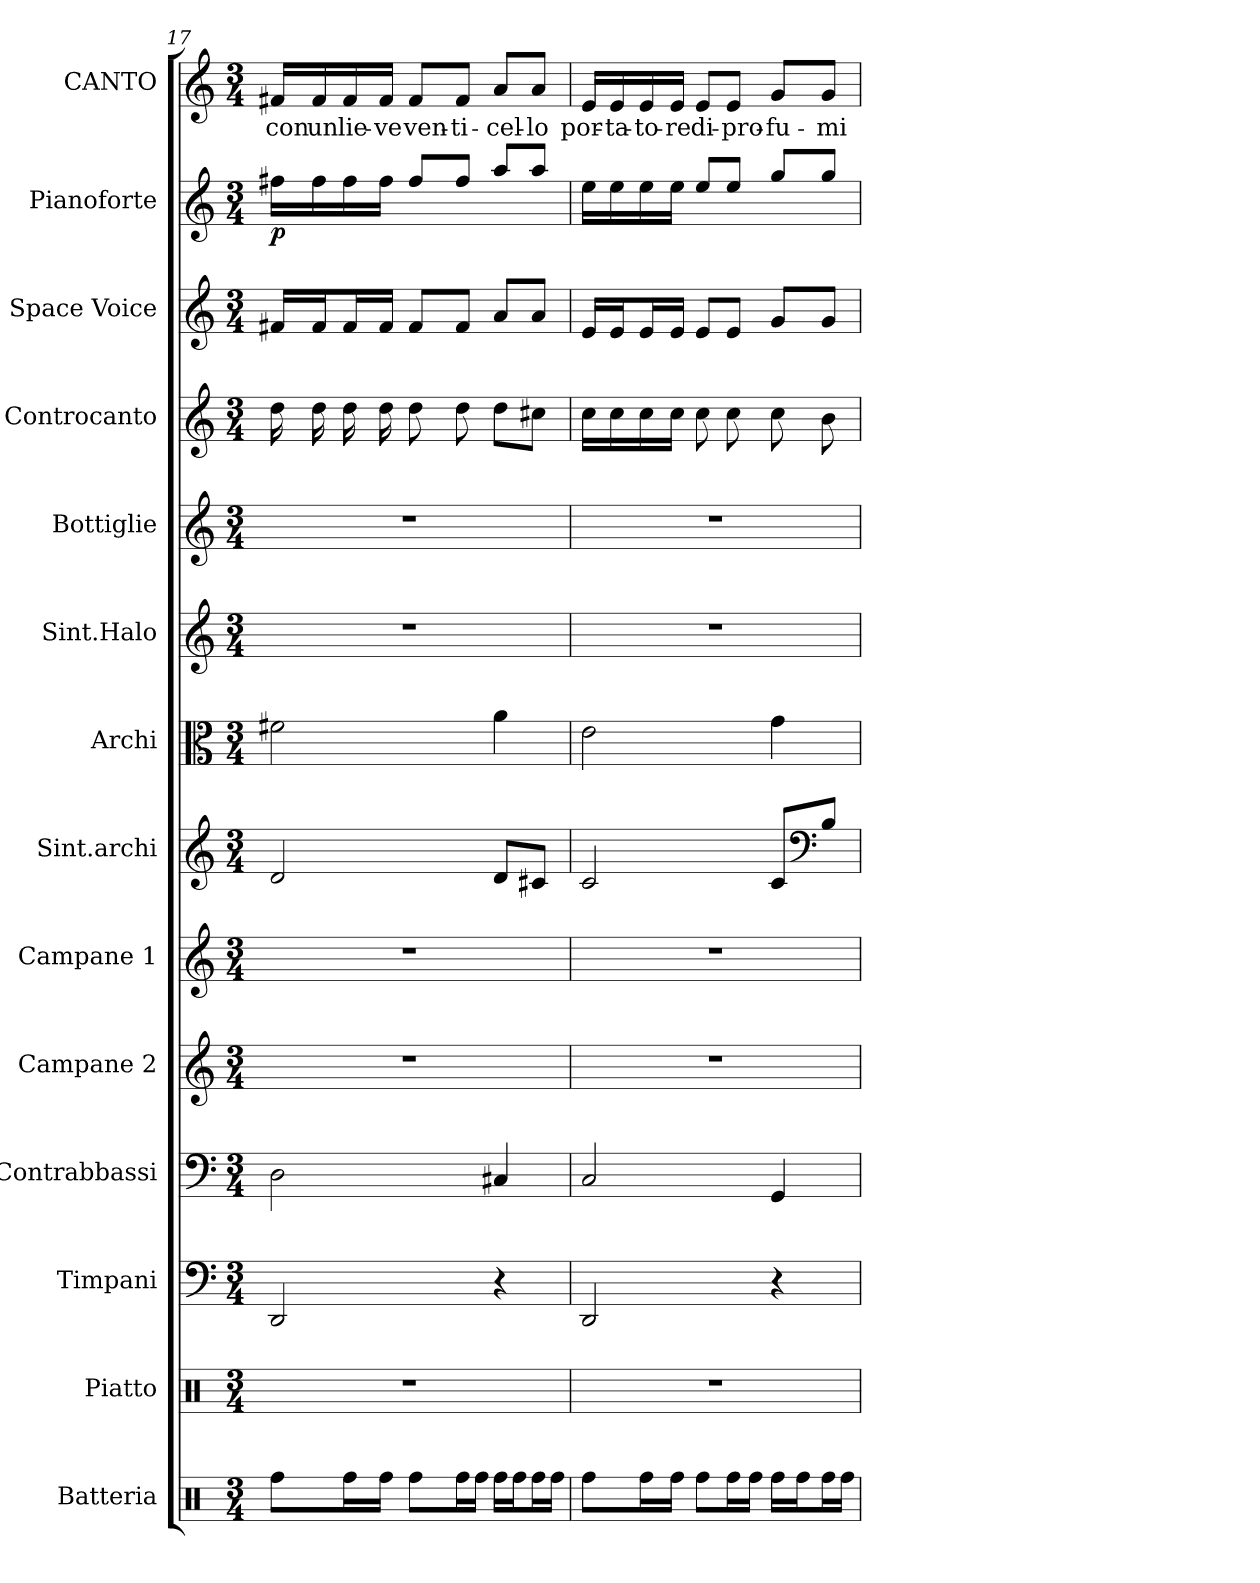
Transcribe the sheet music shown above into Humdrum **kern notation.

**kern	**kern	**kern	**kern	**kern	**kern	**kern	**kern	**kern	**kern	**kern	**kern	**kern	**dynam	**kern	**text
*part14	*part13	*part12	*part11	*part10	*part9	*part8	*part7	*part6	*part5	*part4	*part3	*part2	*part2	*part1	*part1
*staff14	*staff13	*staff12	*staff11	*staff10	*staff9	*staff8	*staff7	*staff6	*staff5	*staff4	*staff3	*staff2	*staff2	*staff1	*staff1
*I"Batteria	*I"Piatto	*I"Timpani	*I"Contrabbassi	*I"Campane 2	*I"Campane 1	*I"Sint.archi	*I"Archi	*I"Sint.Halo	*I"Bottiglie	*I"Controcanto	*I"Space Voice	*I"Pianoforte	*	*I"CANTO	*
*I'Batt	*I'Pt	*I'Timp	*I'Cb	*I'Camp	*I'Camp	*I'S.ar	*I'Ar	*I'Halo	*I'Bt	*I'c.cnt	*	*I'Pf	*	*	*
!!LO:LB:g=z
*clefX	*clefX	*clefF4	*clefF4	*clefG2	*clefG2	*clefG2	*clefC3	*clefG2	*clefG2	*clefG2	*clefG2	*clefG2	*	*clefG2	*
*	*	*	*ITrd7c12	*	*	*	*	*	*	*	*	*	*	*	*
*k[]	*k[]	*k[]	*k[]	*k[]	*k[]	*k[]	*k[]	*k[]	*k[]	*k[]	*k[]	*k[]	*	*k[]	*
*M3/4	*M3/4	*M3/4	*M3/4	*M3/4	*M3/4	*M3/4	*M3/4	*M3/4	*M3/4	*M3/4	*M3/4	*M3/4	*	*M3/4	*
=17	=17	=17	=17	=17	=17	=17	=17	=17	=17	=17	=17	=17	=17	=17	=17
!	!	!	!	!	!	!	!	!	!	!	!	!	!LO:DY:b	!	!LO:LY:b
8Rff\L	2.r	2DD/	2DD\	2.r	2.r	2d/	2f#X\	2.r	2.r	16dd\	16f#X/LL	16ff#X/LL	p	16f#X/LL	con
!	!	!	!	!	!	!	!	!	!	!	!	!	!	!	!LO:LY:b
.	.	.	.	.	.	.	.	.	.	16dd\	16f#/J	16ff#\	.	16f#/	un
!	!	!	!	!	!	!	!	!	!	!	!	!	!	!	!LO:LY:b
16Rff\L	.	.	.	.	.	.	.	.	.	16dd\	16f#/L	16ff#\	.	16f#/	lie-
!	!	!	!	!	!	!	!	!	!	!	!	!	!	!	!LO:LY:b
16Rff\JJ	.	.	.	.	.	.	.	.	.	16dd\	16f#/JJ	16ff#\JJ	.	16f#/JJ	-ve
!	!	!	!	!	!	!	!	!	!	!	!	!	!	!	!LO:LY:b
8Rff\L	.	.	.	.	.	.	.	.	.	8dd\	8f#/L	8ff#/L	.	8f#/L	ven-
!	!	!	!	!	!	!	!	!	!	!	!	!	!	!	!LO:LY:b
16Rff\L	.	.	.	.	.	.	.	.	.	8dd\	8f#/J	8ff#\J	.	8f#/J	-ti-
16Rff\JJ	.	.	.	.	.	.	.	.	.	.	.	.	.	.	.
!	!	!	!	!	!	!	!	!	!	!	!	!	!	!	!LO:LY:b
16Rff\LL	.	4r	4CC#X/	.	.	8d/L	4a\	.	.	8dd\L	8a/L	8aa/L	.	8a/L	-cel-
16Rff\J	.	.	.	.	.	.	.	.	.	.	.	.	.	.	.
!	!	!	!	!	!	!	!	!	!	!	!	!	!	!	!LO:LY:b
16Rff\L	.	.	.	.	.	8c#X/J	.	.	.	8cc#X\J	8a/J	8aa\J	.	8a/J	-lo
16Rff\JJ	.	.	.	.	.	.	.	.	.	.	.	.	.	.	.
=18	=18	=18	=18	=18	=18	=18	=18	=18	=18	=18	=18	=18	=18	=18	=18
!	!	!	!	!	!	!	!	!	!	!	!	!	!	!	!LO:LY:b
8Rff\L	2.r	2DD/	2CC/	2.r	2.r	2c/	2e\	2.r	2.r	16cc\LL	16e/LL	16ee/LL	.	16e/LL	por-
!	!	!	!	!	!	!	!	!	!	!	!	!	!	!	!LO:LY:b
.	.	.	.	.	.	.	.	.	.	16cc\	16e/J	16ee\	.	16e/	-ta-
!	!	!	!	!	!	!	!	!	!	!	!	!	!	!	!LO:LY:b
16Rff\L	.	.	.	.	.	.	.	.	.	16cc\	16e/L	16ee\	.	16e/	-to-
!	!	!	!	!	!	!	!	!	!	!	!	!	!	!	!LO:LY:b
16Rff\JJ	.	.	.	.	.	.	.	.	.	16cc\JJ	16e/JJ	16ee\JJ	.	16e/JJ	-re
!	!	!	!	!	!	!	!	!	!	!	!	!	!	!	!LO:LY:b
8Rff\L	.	.	.	.	.	.	.	.	.	8cc\	8e/L	8ee/L	.	8e/L	di-
!	!	!	!	!	!	!	!	!	!	!	!	!	!	!	!LO:LY:b
16Rff\L	.	.	.	.	.	.	.	.	.	8cc\	8e/J	8ee\J	.	8e/J	-pro-
16Rff\JJ	.	.	.	.	.	.	.	.	.	.	.	.	.	.	.
!	!	!	!	!	!	!	!	!	!	!	!	!	!	!	!LO:LY:b
16Rff\LL	.	4r	4GGG/	.	.	8c/L	4g\	.	.	8cc\	8g/L	8gg/L	.	8g/L	-fu-
16Rff\J	.	.	.	.	.	.	.	.	.	.	.	.	.	.	.
*	*	*	*	*	*	*clefF4	*	*	*	*	*	*	*	*	*
!	!	!	!	!	!	!	!	!	!	!	!	!	!	!	!LO:LY:b
16Rff\L	.	.	.	.	.	8B/J	.	.	.	8b\	8g/J	8gg\J	.	8g/J	-mi
16Rff\JJ	.	.	.	.	.	.	.	.	.	.	.	.	.	.	.
=	=	=	=	=	=	=	=	=	=	=	=	=	=	=	=
*-	*-	*-	*-	*-	*-	*-	*-	*-	*-	*-	*-	*-	*-	*-	*-
